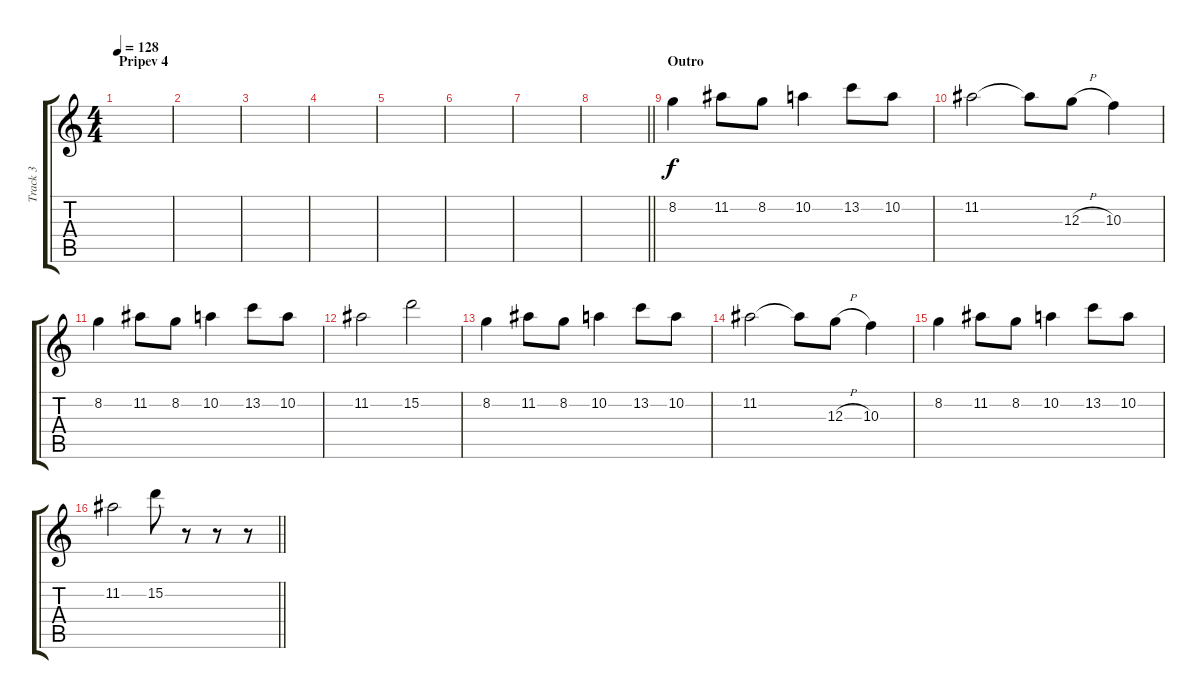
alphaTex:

\track ("Track 3" "Track 3") {instrument acousticguitarsteel}
\staff {score tabs}
\tuning (E4 B3 G3 D3 A2 E2) {hide}
\ts (4 4)
\section ("" "Pripev 4")
\tempo 128
\clef g2
\ks c
|
|
|
|
|
|
|
\barLineRight lightlight
|
\section ("" "Outro")
8.2.4 11.2.8 8.2.8 10.2.4 13.2.8 10.2.8 |
11.2.2 11.2{t}.8 12.3{h}.8 10.3.4 |
8.2.4 11.2.8 8.2.8 10.2.4 13.2.8 10.2.8 |
11.2.2 15.2.2 |
8.2.4 11.2.8 8.2.8 10.2.4 13.2.8 10.2.8 |
11.2.2 11.2{t}.8 12.3{h}.8 10.3.4 |
8.2.4 11.2.8 8.2.8 10.2.4 13.2.8 10.2.8 |
\barLineRight lightlight
11.2.2 15.2.8 r.8 r.8 r.8
